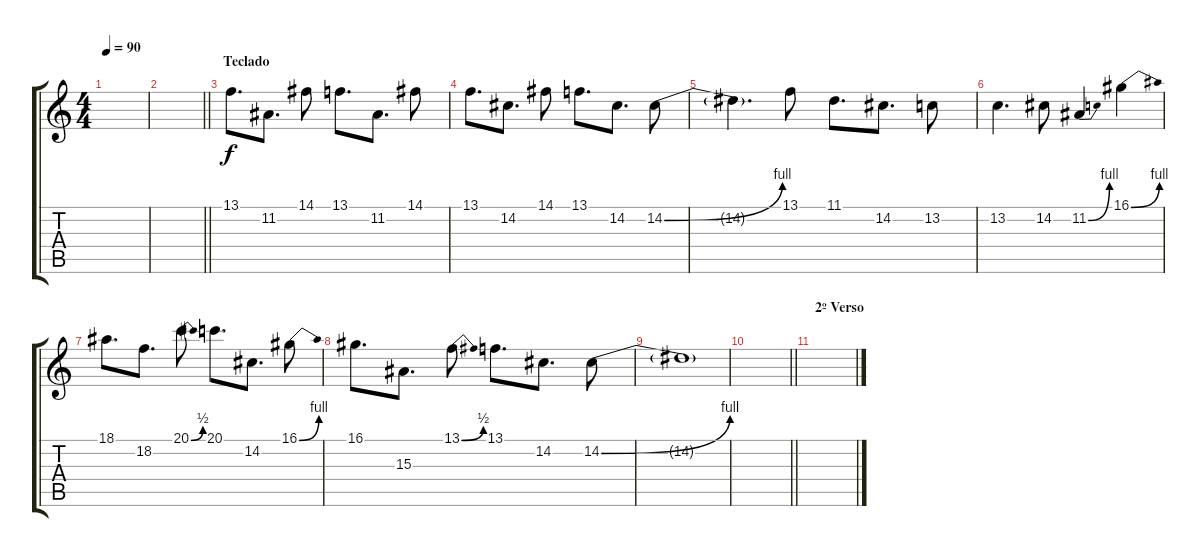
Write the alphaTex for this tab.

\track "" {instrument lead2sawtooth}
\staff {score tabs}
\tuning (E4 B3 G3 D3 A2 E2) {hide}
\ts (4 4)
\tempo 90
\clef g2
\ks c
|
\barLineRight lightlight
|
\section ("" "Teclado")
13.1.8{d} 11.2.8{d} 14.1.8 13.1.8{d} 11.2.8{d} 14.1.8 |
13.1.8{d} 14.2.8{d} 14.1.8 13.1.8{d} 14.2.8{d} 14.2{be (bend 0 0 60 4)}.8 |
14.2{t}.4{d} 13.1.8 11.1.8{d} 14.2.8{d} 13.2.8 |
13.2.4{d} 14.2.8 11.2{be (bend 0 0 60 4)}.4 16.1{be (bend 0 0 60 4)}.4 |
18.1.8{d} 18.2.8{d} 20.1{be (bend 0 0 60 2)}.8 20.1.8{d} 14.2.8{d} 16.1{be (bend 0 0 60 4)}.8 |
16.1.8{d} 15.3.8{d} 13.1{be (bend 0 0 60 2)}.8 13.1.8{d} 14.2.8{d} 14.2{be (bend 0 0 60 4)}.8 |
14.2{t}.1 |
\barLineRight lightlight
|
\section ("" "2º Verso")
